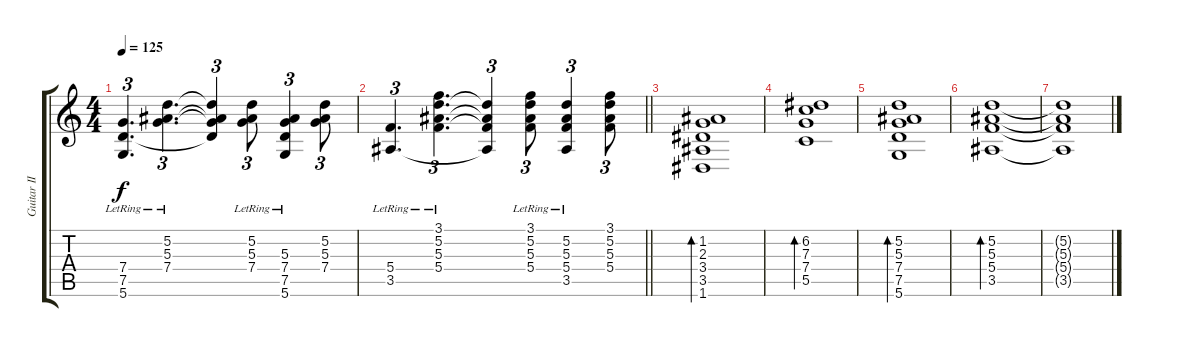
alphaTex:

\track ("Guitar II" "Guitar II") {instrument distortionguitar}
\staff {score tabs}
\tuning (D4 A3 F3 C3 G2 D2) {hide}
\ts (4 4)
\tempo 125
\clef g2
\ks c
(7.4{lr} 7.5{lr} 5.6{lr}).4{d tu (3 2) dy f} (5.2{lr} 5.3{lr} 7.4{lr}).4{d tu (3 2)} (5.2{t} 5.3{t} 7.4{t} 7.5{t}).4{tu (3 2)} (5.2{lr} 5.3{lr} 7.4{lr}).8{tu (3 2)} (5.3{lr} 7.4{lr} 7.5{lr} 5.6{lr}).4{tu (3 2)} (5.2 5.3 7.4).8{tu (3 2)} |
\barLineRight lightlight
(5.4{lr} 3.5{lr}).4{d tu (3 2)} (3.1{lr} 5.2{lr} 5.3{lr} 5.4{lr}).4{d tu (3 2)} (5.2{t} 5.3{t} 5.4{t} 3.5{t}).4{tu (3 2)} (3.1{lr} 5.2{lr} 5.3{lr} 5.4{lr}).8{tu (3 2)} (5.2{lr} 5.3{lr} 5.4{lr} 3.5{lr}).4{tu (3 2)} (3.1 5.2 5.3 5.4).8{tu (3 2)} |
(1.2 2.3 3.4 3.5 1.6).1{bd 60} |
(6.2 7.3 7.4 5.5).1{bd 60} |
(5.2 5.3 7.4 7.5 5.6).1{bd 60} |
(5.2 5.3 5.4 3.5).1{bd 60} |
(5.2{t} 5.3{t} 5.4{t} 3.5{t}).1
